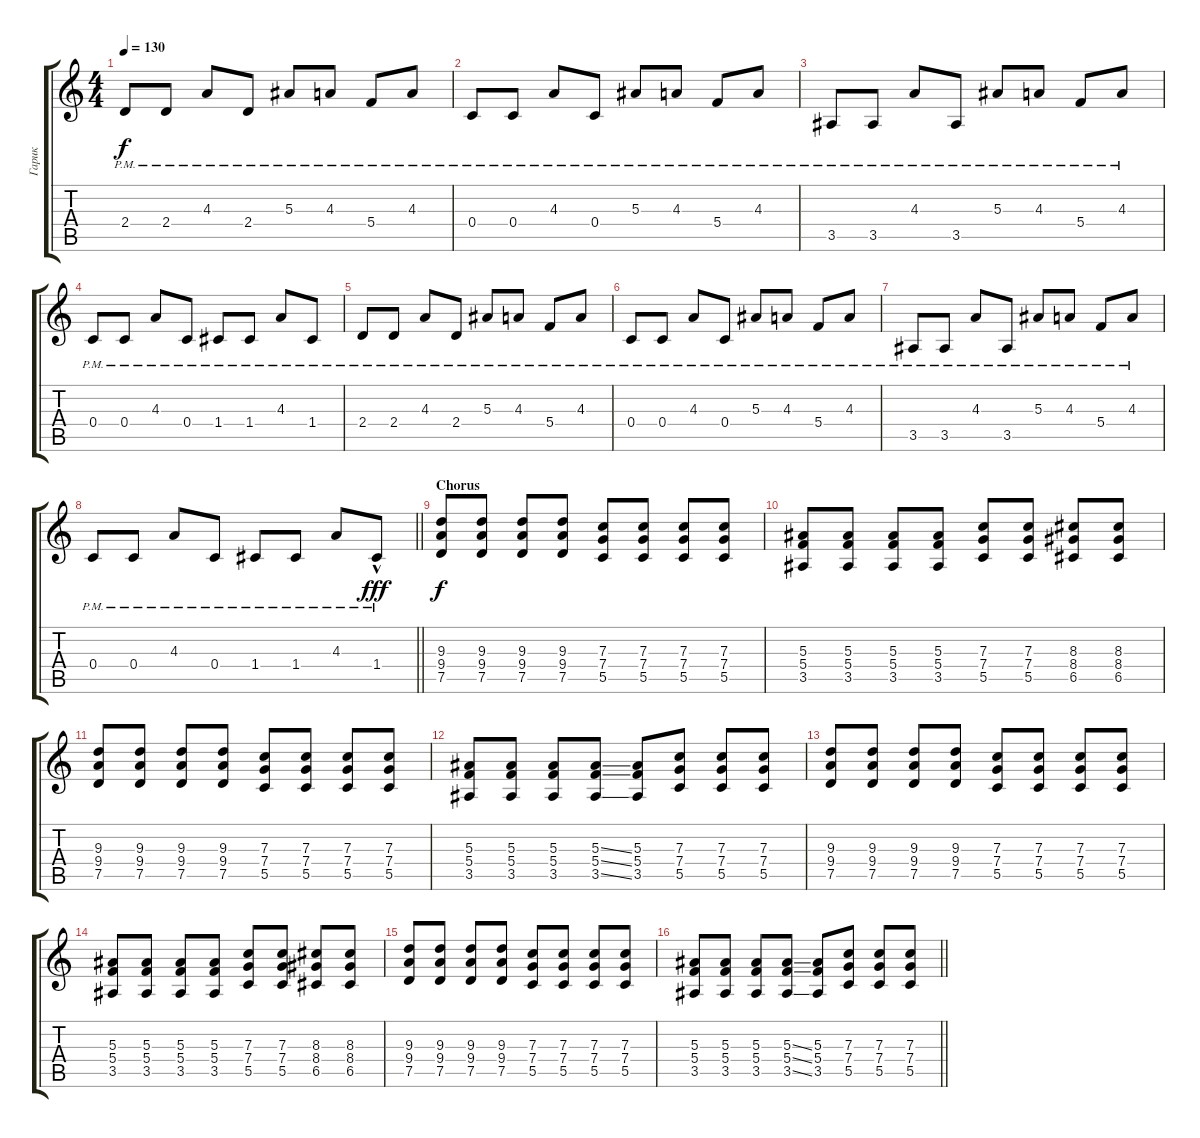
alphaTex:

\track ("Гарик" "Гарик") {instrument distortionguitar}
\staff {score tabs}
\tuning (D4 A3 F3 C3 G2 C2) {hide}
\ts (4 4)
\tempo 130
\clef g2
\ks c
2.4{pm}.8{dy f} 2.4{pm}.8 4.3{pm}.8 2.4{pm}.8 5.3{pm}.8 4.3{pm}.8 5.4{pm}.8 4.3{pm}.8 |
0.4{pm}.8 0.4{pm}.8 4.3{pm}.8 0.4{pm}.8 5.3{pm}.8 4.3{pm}.8 5.4{pm}.8 4.3{pm}.8 |
3.5{pm}.8 3.5{pm}.8 4.3{pm}.8 3.5{pm}.8 5.3{pm}.8 4.3{pm}.8 5.4{pm}.8 4.3{pm}.8 |
0.4{pm}.8 0.4{pm}.8 4.3{pm}.8 0.4{pm}.8 1.4{pm}.8 1.4{pm}.8 4.3{pm}.8 1.4{pm}.8 |
2.4{pm}.8 2.4{pm}.8 4.3{pm}.8 2.4{pm}.8 5.3{pm}.8 4.3{pm}.8 5.4{pm}.8 4.3{pm}.8 |
0.4{pm}.8 0.4{pm}.8 4.3{pm}.8 0.4{pm}.8 5.3{pm}.8 4.3{pm}.8 5.4{pm}.8 4.3{pm}.8 |
3.5{pm}.8 3.5{pm}.8 4.3{pm}.8 3.5{pm}.8 5.3{pm}.8 4.3{pm}.8 5.4{pm}.8 4.3{pm}.8 |
\barLineRight lightlight
0.4{pm}.8 0.4{pm}.8 4.3{pm}.8 0.4{pm}.8 1.4{pm}.8 1.4{pm}.8 4.3{pm}.8 1.4{hac pm}.8{dy fff} |
\section ("" "Chorus")
(9.3 9.4 7.5).8{dy f} (9.3 9.4 7.5).8 (9.3 9.4 7.5).8 (9.3 9.4 7.5).8 (7.3 7.4 5.5).8 (7.3 7.4 5.5).8 (7.3 7.4 5.5).8 (7.3 7.4 5.5).8 |
(5.3 5.4 3.5).8 (5.3 5.4 3.5).8 (5.3 5.4 3.5).8 (5.3 5.4 3.5).8 (7.3 7.4 5.5).8 (7.3 7.4 5.5).8 (8.3 8.4 6.5).8 (8.3 8.4 6.5).8 |
(9.3 9.4 7.5).8 (9.3 9.4 7.5).8 (9.3 9.4 7.5).8 (9.3 9.4 7.5).8 (7.3 7.4 5.5).8 (7.3 7.4 5.5).8 (7.3 7.4 5.5).8 (7.3 7.4 5.5).8 |
(5.3 5.4 3.5).8 (5.3 5.4 3.5).8 (5.3 5.4 3.5).8 (5.3{ss} 5.4{ss} 3.5{ss}).8 (5.3 5.4 3.5).8 (7.3 7.4 5.5).8 (7.3 7.4 5.5).8 (7.3 7.4 5.5).8 |
(9.3 9.4 7.5).8 (9.3 9.4 7.5).8 (9.3 9.4 7.5).8 (9.3 9.4 7.5).8 (7.3 7.4 5.5).8 (7.3 7.4 5.5).8 (7.3 7.4 5.5).8 (7.3 7.4 5.5).8 |
(5.3 5.4 3.5).8 (5.3 5.4 3.5).8 (5.3 5.4 3.5).8 (5.3 5.4 3.5).8 (7.3 7.4 5.5).8 (7.3 7.4 5.5).8 (8.3 8.4 6.5).8 (8.3 8.4 6.5).8 |
(9.3 9.4 7.5).8 (9.3 9.4 7.5).8 (9.3 9.4 7.5).8 (9.3 9.4 7.5).8 (7.3 7.4 5.5).8 (7.3 7.4 5.5).8 (7.3 7.4 5.5).8 (7.3 7.4 5.5).8 |
\barLineRight lightlight
(5.3 5.4 3.5).8 (5.3 5.4 3.5).8 (5.3 5.4 3.5).8 (5.3{ss} 5.4{ss} 3.5{ss}).8 (5.3 5.4 3.5).8 (7.3 7.4 5.5).8 (7.3 7.4 5.5).8 (7.3 7.4 5.5).8{volume 16}
